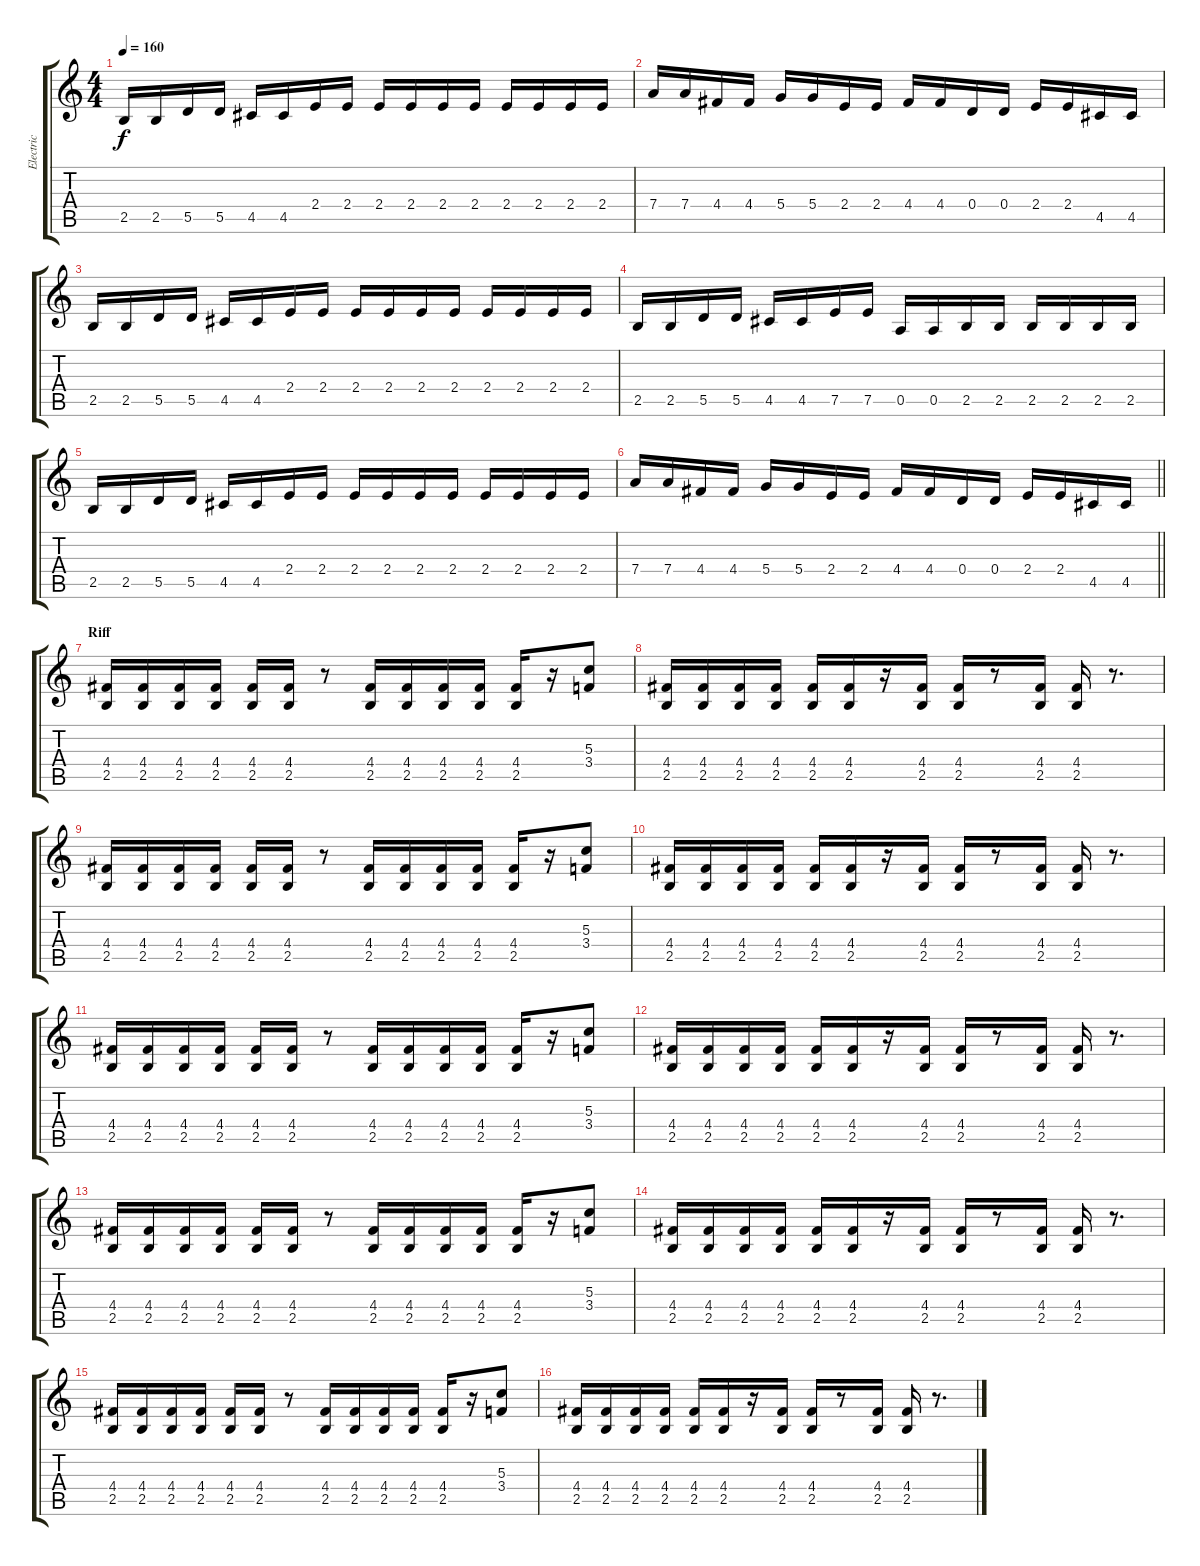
\track ("Electric" "Electric") {instrument distortionguitar}
\staff {score tabs}
\tuning (E4 B3 G3 D3 A2 D2) {hide}
\ts (4 4)
\tempo 160
\clef g2
\ks c
2.5.16{dy f} 2.5.16 5.5.16 5.5.16 4.5.16 4.5.16 2.4.16 2.4.16 2.4.16 2.4.16 2.4.16 2.4.16 2.4.16 2.4.16 2.4.16 2.4.16 |
7.4.16 7.4.16 4.4.16 4.4.16 5.4.16 5.4.16 2.4.16 2.4.16 4.4.16 4.4.16 0.4.16 0.4.16 2.4.16 2.4.16 4.5.16 4.5.16 |
2.5.16 2.5.16 5.5.16 5.5.16 4.5.16 4.5.16 2.4.16 2.4.16 2.4.16 2.4.16 2.4.16 2.4.16 2.4.16 2.4.16 2.4.16 2.4.16 |
2.5.16 2.5.16 5.5.16 5.5.16 4.5.16 4.5.16 7.5.16 7.5.16 0.5.16 0.5.16 2.5.16 2.5.16 2.5.16 2.5.16 2.5.16 2.5.16 |
2.5.16 2.5.16 5.5.16 5.5.16 4.5.16 4.5.16 2.4.16 2.4.16 2.4.16 2.4.16 2.4.16 2.4.16 2.4.16 2.4.16 2.4.16 2.4.16 |
\barLineRight lightlight
7.4.16 7.4.16 4.4.16 4.4.16 5.4.16 5.4.16 2.4.16 2.4.16 4.4.16 4.4.16 0.4.16 0.4.16 2.4.16 2.4.16 4.5.16 4.5.16 |
\section ("" "Riff")
(4.4 2.5).16 (4.4 2.5).16 (4.4 2.5).16 (4.4 2.5).16 (4.4 2.5).16 (4.4 2.5).16 r.8 (4.4 2.5).16 (4.4 2.5).16 (4.4 2.5).16 (4.4 2.5).16 (4.4 2.5).16 r.16 (5.3 3.4).8 |
(4.4 2.5).16 (4.4 2.5).16 (4.4 2.5).16 (4.4 2.5).16 (4.4 2.5).16 (4.4 2.5).16 r.16 (4.4 2.5).16 (4.4 2.5).16 r.8 (4.4 2.5).16 (4.4 2.5).16 r.8{d} |
(4.4 2.5).16 (4.4 2.5).16 (4.4 2.5).16 (4.4 2.5).16 (4.4 2.5).16 (4.4 2.5).16 r.8 (4.4 2.5).16 (4.4 2.5).16 (4.4 2.5).16 (4.4 2.5).16 (4.4 2.5).16 r.16 (5.3 3.4).8 |
(4.4 2.5).16 (4.4 2.5).16 (4.4 2.5).16 (4.4 2.5).16 (4.4 2.5).16 (4.4 2.5).16 r.16 (4.4 2.5).16 (4.4 2.5).16 r.8 (4.4 2.5).16 (4.4 2.5).16 r.8{d} |
(4.4 2.5).16 (4.4 2.5).16 (4.4 2.5).16 (4.4 2.5).16 (4.4 2.5).16 (4.4 2.5).16 r.8 (4.4 2.5).16 (4.4 2.5).16 (4.4 2.5).16 (4.4 2.5).16 (4.4 2.5).16 r.16 (5.3 3.4).8 |
(4.4 2.5).16 (4.4 2.5).16 (4.4 2.5).16 (4.4 2.5).16 (4.4 2.5).16 (4.4 2.5).16 r.16 (4.4 2.5).16 (4.4 2.5).16 r.8 (4.4 2.5).16 (4.4 2.5).16 r.8{d} |
(4.4 2.5).16 (4.4 2.5).16 (4.4 2.5).16 (4.4 2.5).16 (4.4 2.5).16 (4.4 2.5).16 r.8 (4.4 2.5).16 (4.4 2.5).16 (4.4 2.5).16 (4.4 2.5).16 (4.4 2.5).16 r.16 (5.3 3.4).8 |
(4.4 2.5).16 (4.4 2.5).16 (4.4 2.5).16 (4.4 2.5).16 (4.4 2.5).16 (4.4 2.5).16 r.16 (4.4 2.5).16 (4.4 2.5).16 r.8 (4.4 2.5).16 (4.4 2.5).16 r.8{d} |
(4.4 2.5).16 (4.4 2.5).16 (4.4 2.5).16 (4.4 2.5).16 (4.4 2.5).16 (4.4 2.5).16 r.8 (4.4 2.5).16 (4.4 2.5).16 (4.4 2.5).16 (4.4 2.5).16 (4.4 2.5).16 r.16 (5.3 3.4).8 |
(4.4 2.5).16 (4.4 2.5).16 (4.4 2.5).16 (4.4 2.5).16 (4.4 2.5).16 (4.4 2.5).16 r.16 (4.4 2.5).16 (4.4 2.5).16 r.8 (4.4 2.5).16 (4.4 2.5).16 r.8{d}
